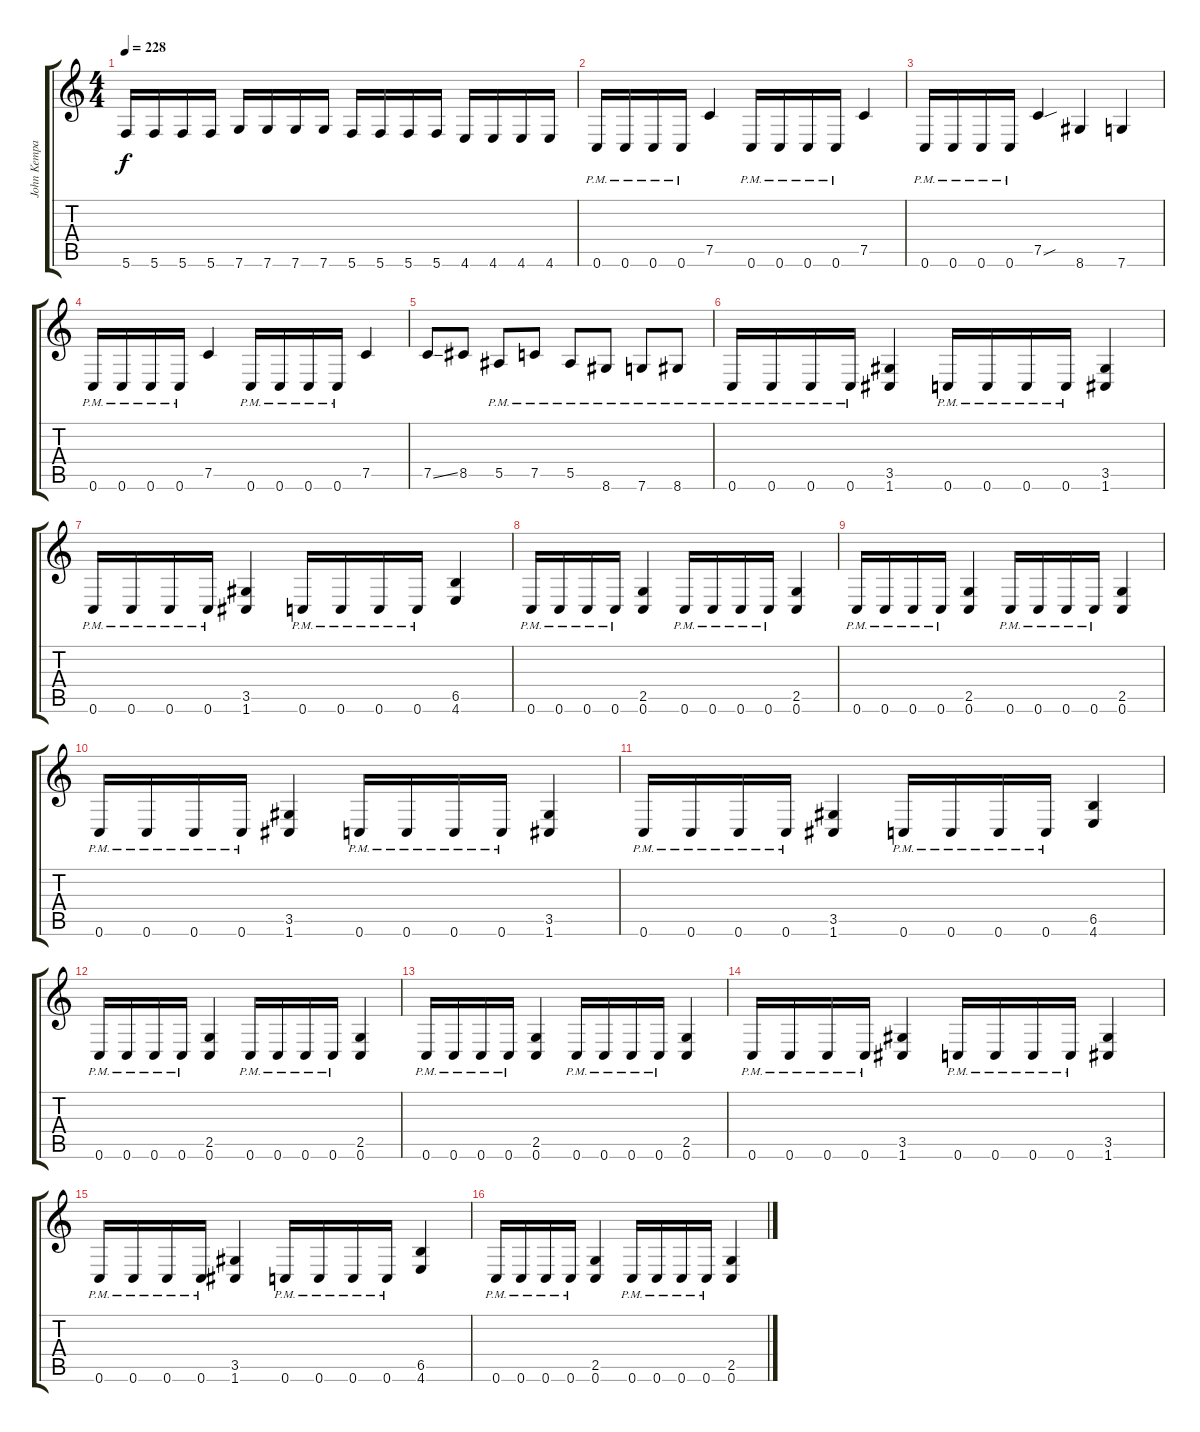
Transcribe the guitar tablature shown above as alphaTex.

\track ("John Kempainen (Rhythm Guitar)" "John Kempa") {instrument distortionguitar}
\staff {score tabs}
\tuning (C4 G3 Eb3 Bb2 F2 C2) {hide}
\ts (4 4)
\tempo 228
\clef g2
\ks c
5.6.16{dy f} 5.6.16 5.6.16 5.6.16 7.6.16 7.6.16 7.6.16 7.6.16 5.6.16 5.6.16 5.6.16 5.6.16 4.6.16 4.6.16 4.6.16 4.6.16 |
0.6{pm}.16 0.6{pm}.16 0.6{pm}.16 0.6{pm}.16 7.5.4 0.6{pm}.16 0.6{pm}.16 0.6{pm}.16 0.6{pm}.16 7.5.4 |
0.6{pm}.16 0.6{pm}.16 0.6{pm}.16 0.6{pm}.16 7.5{sou}.4 8.6.4 7.6.4 |
0.6{pm}.16 0.6{pm}.16 0.6{pm}.16 0.6{pm}.16 7.5.4 0.6{pm}.16 0.6{pm}.16 0.6{pm}.16 0.6{pm}.16 7.5.4 |
7.5{ss}.8 8.5.8 5.5{pm}.8 7.5{pm}.8 5.5{pm}.8 8.6{pm}.8 7.6{pm}.8 8.6{pm}.8 |
0.6{pm}.16 0.6{pm}.16 0.6{pm}.16 0.6{pm}.16 (3.5 1.6).4 0.6{pm}.16 0.6{pm}.16 0.6{pm}.16 0.6{pm}.16 (3.5 1.6).4 |
0.6{pm}.16 0.6{pm}.16 0.6{pm}.16 0.6{pm}.16 (3.5 1.6).4 0.6{pm}.16 0.6{pm}.16 0.6{pm}.16 0.6{pm}.16 (6.5 4.6).4 |
0.6{pm}.16{balance 8} 0.6{pm}.16 0.6{pm}.16 0.6{pm}.16 (2.5 0.6).4 0.6{pm}.16 0.6{pm}.16 0.6{pm}.16 0.6{pm}.16 (2.5 0.6).4 |
0.6{pm}.16 0.6{pm}.16 0.6{pm}.16 0.6{pm}.16 (2.5 0.6).4 0.6{pm}.16 0.6{pm}.16 0.6{pm}.16 0.6{pm}.16 (2.5 0.6).4 |
0.6{pm}.16 0.6{pm}.16 0.6{pm}.16 0.6{pm}.16 (3.5 1.6).4 0.6{pm}.16 0.6{pm}.16 0.6{pm}.16 0.6{pm}.16 (3.5 1.6).4 |
0.6{pm}.16 0.6{pm}.16 0.6{pm}.16 0.6{pm}.16 (3.5 1.6).4 0.6{pm}.16 0.6{pm}.16 0.6{pm}.16 0.6{pm}.16 (6.5 4.6).4 |
0.6{pm}.16{balance 8} 0.6{pm}.16 0.6{pm}.16 0.6{pm}.16 (2.5 0.6).4 0.6{pm}.16 0.6{pm}.16 0.6{pm}.16 0.6{pm}.16 (2.5 0.6).4 |
0.6{pm}.16 0.6{pm}.16 0.6{pm}.16 0.6{pm}.16 (2.5 0.6).4 0.6{pm}.16 0.6{pm}.16 0.6{pm}.16 0.6{pm}.16 (2.5 0.6).4 |
0.6{pm}.16 0.6{pm}.16 0.6{pm}.16 0.6{pm}.16 (3.5 1.6).4 0.6{pm}.16 0.6{pm}.16 0.6{pm}.16 0.6{pm}.16 (3.5 1.6).4 |
0.6{pm}.16 0.6{pm}.16 0.6{pm}.16 0.6{pm}.16 (3.5 1.6).4 0.6{pm}.16 0.6{pm}.16 0.6{pm}.16 0.6{pm}.16 (6.5 4.6).4 |
0.6{pm}.16{balance 8} 0.6{pm}.16 0.6{pm}.16 0.6{pm}.16 (2.5 0.6).4 0.6{pm}.16 0.6{pm}.16 0.6{pm}.16 0.6{pm}.16 (2.5 0.6).4
